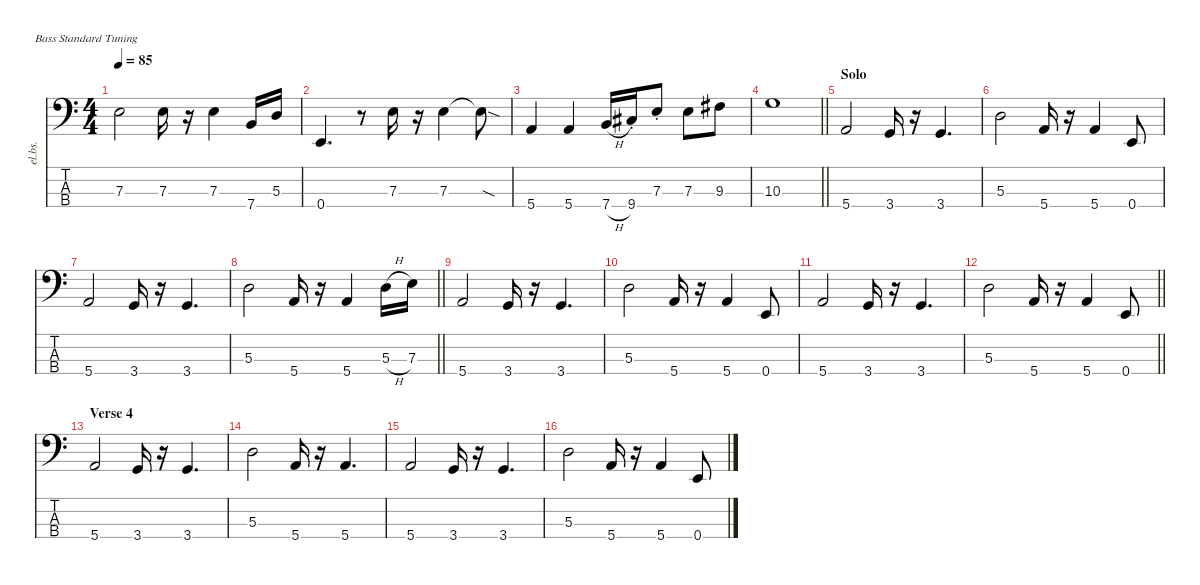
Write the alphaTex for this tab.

\defaultSystemsLayout 4
\hideDynamics
\bracketExtendMode nobrackets
\otherSystemsTrackNameOrientation horizontal
\track ("Bass" "el.bs.") {defaultSystemsLayout 8 instrument electricbassfinger}
\staff {score tabs}
\tuning (G2 D2 A1 E1)
\ts (4 4)
\tempo 85
\clef f4
\ks c
7.3.2{dy f} 7.3.16 r.16 7.3.4 7.4.16 5.3.16 |
0.4.4{d} r.8 7.3.16 r.16 7.3.4 7.3{sod t}.8 |
5.4.4 5.4.4 7.4{h}.16 9.4{st acc #}.16 7.3{st}.8 7.3.8 9.3{acc #}.8 |
\barLineRight lightlight
10.3.1 |
\section ("" "Solo")
5.4.2 3.4.16 r.16 3.4.4{d} |
5.3.2 5.4.16 r.16 5.4.4 0.4.8 |
5.4.2 3.4.16 r.16 3.4.4{d} |
\barLineRight lightlight
5.3.2 5.4.16 r.16 5.4.4 5.3{h}.16 7.3.16 |
5.4.2 3.4.16 r.16 3.4.4{d} |
5.3.2 5.4.16 r.16 5.4.4 0.4.8 |
5.4.2 3.4.16 r.16 3.4.4{d} |
\barLineRight lightlight
5.3.2 5.4.16 r.16 5.4.4 0.4.8 |
\section ("" "Verse 4")
5.4.2 3.4.16 r.16 3.4.4{d} |
5.3.2 5.4.16 r.16 5.4.4{d} |
5.4.2 3.4.16 r.16 3.4.4{d} |
5.3.2 5.4.16 r.16 5.4.4 0.4.8
